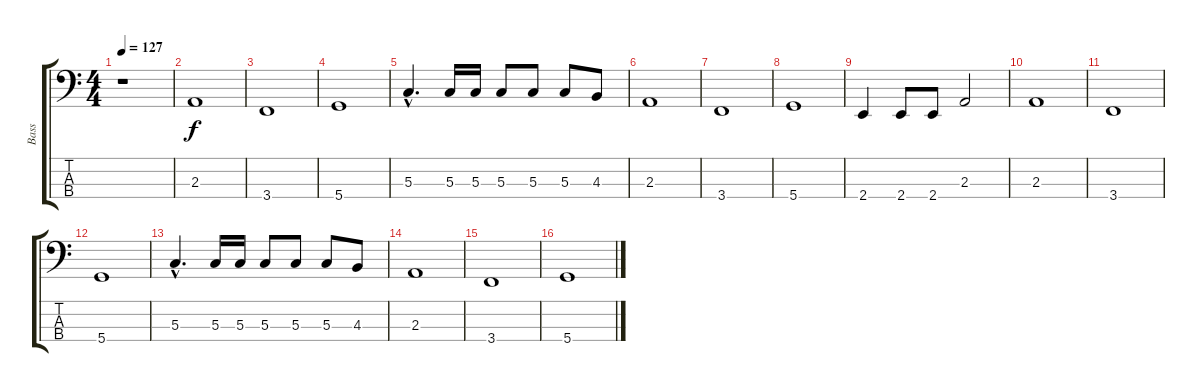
\track ("Bass" "Bass") {instrument electricbasspick}
\staff {score tabs}
\tuning (F2 C2 G1 D1) {hide}
\ts (4 4)
\tempo 127
\clef f4
\ks c
r.1{dy f instrument electricbasspick} |
2.3.1 |
3.4.1 |
5.4.1 |
5.3{hac}.4{d} 5.3.16 5.3.16 5.3.8 5.3.8 5.3.8 4.3.8 |
2.3.1 |
3.4.1 |
5.4.1 |
2.4.4 2.4.8 2.4.8 2.3.2 |
2.3.1 |
3.4.1 |
5.4.1 |
5.3{hac}.4{d} 5.3.16 5.3.16 5.3.8 5.3.8 5.3.8 4.3.8 |
2.3.1 |
3.4.1 |
5.4.1
